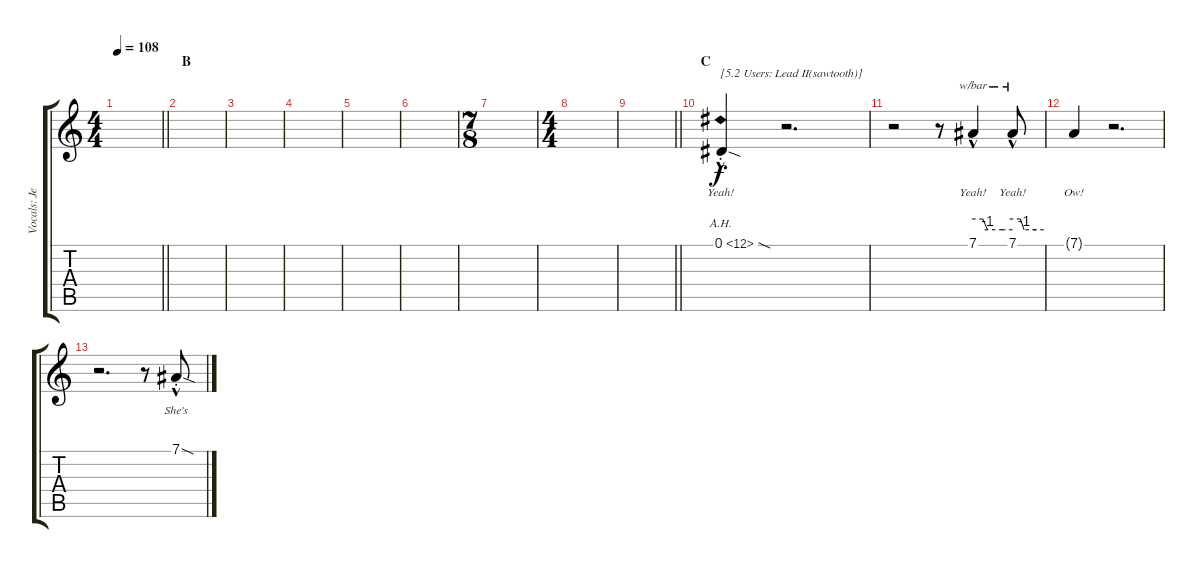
\track ("Vocals: Jeff" "Vocals: Je") {instrument lead2sawtooth}
\staff {score tabs}
\tuning (Eb4 Bb3 Gb3 Db3 Ab2 Eb2) {hide}
\ts (4 4)
\tempo 108
\clef g2
\barLineRight lightlight
\ks c
|
\section ("" "B")
|
|
|
|
|
\ts (7 8)
|
\ts (4 4)
|
\barLineRight lightlight
|
\section ("" "C")
0.1{ah 12 sod hac st}.4{txt "[5.2 Users: Lead II(sawtooth)]" lyrics (0 "Yeah!") lyrics (1 "") lyrics (2 "") lyrics (3 "") lyrics (4 "")} r.2{d} |
r.2 r.8 7.1{hac}.4{tbe (custom default 0 0 15 0 22 -4 45 -4 60 -4) lyrics (0 "Yeah!") lyrics (1 "") lyrics (2 "") lyrics (3 "") lyrics (4 "")} 7.1{hac}.8{tbe (custom default 0 0 15 0 22 -4 45 -4 60 -4) lyrics (0 "Yeah!") lyrics (1 "") lyrics (2 "") lyrics (3 "") lyrics (4 "")} |
7.1{t}.4{lyrics (0 "Ow!") lyrics (1 "") lyrics (2 "") lyrics (3 "") lyrics (4 "")} r.2{d} |
r.2{d} r.8 7.1{sod hac st}.8{lyrics (0 "She's") lyrics (1 "") lyrics (2 "") lyrics (3 "") lyrics (4 "")}
